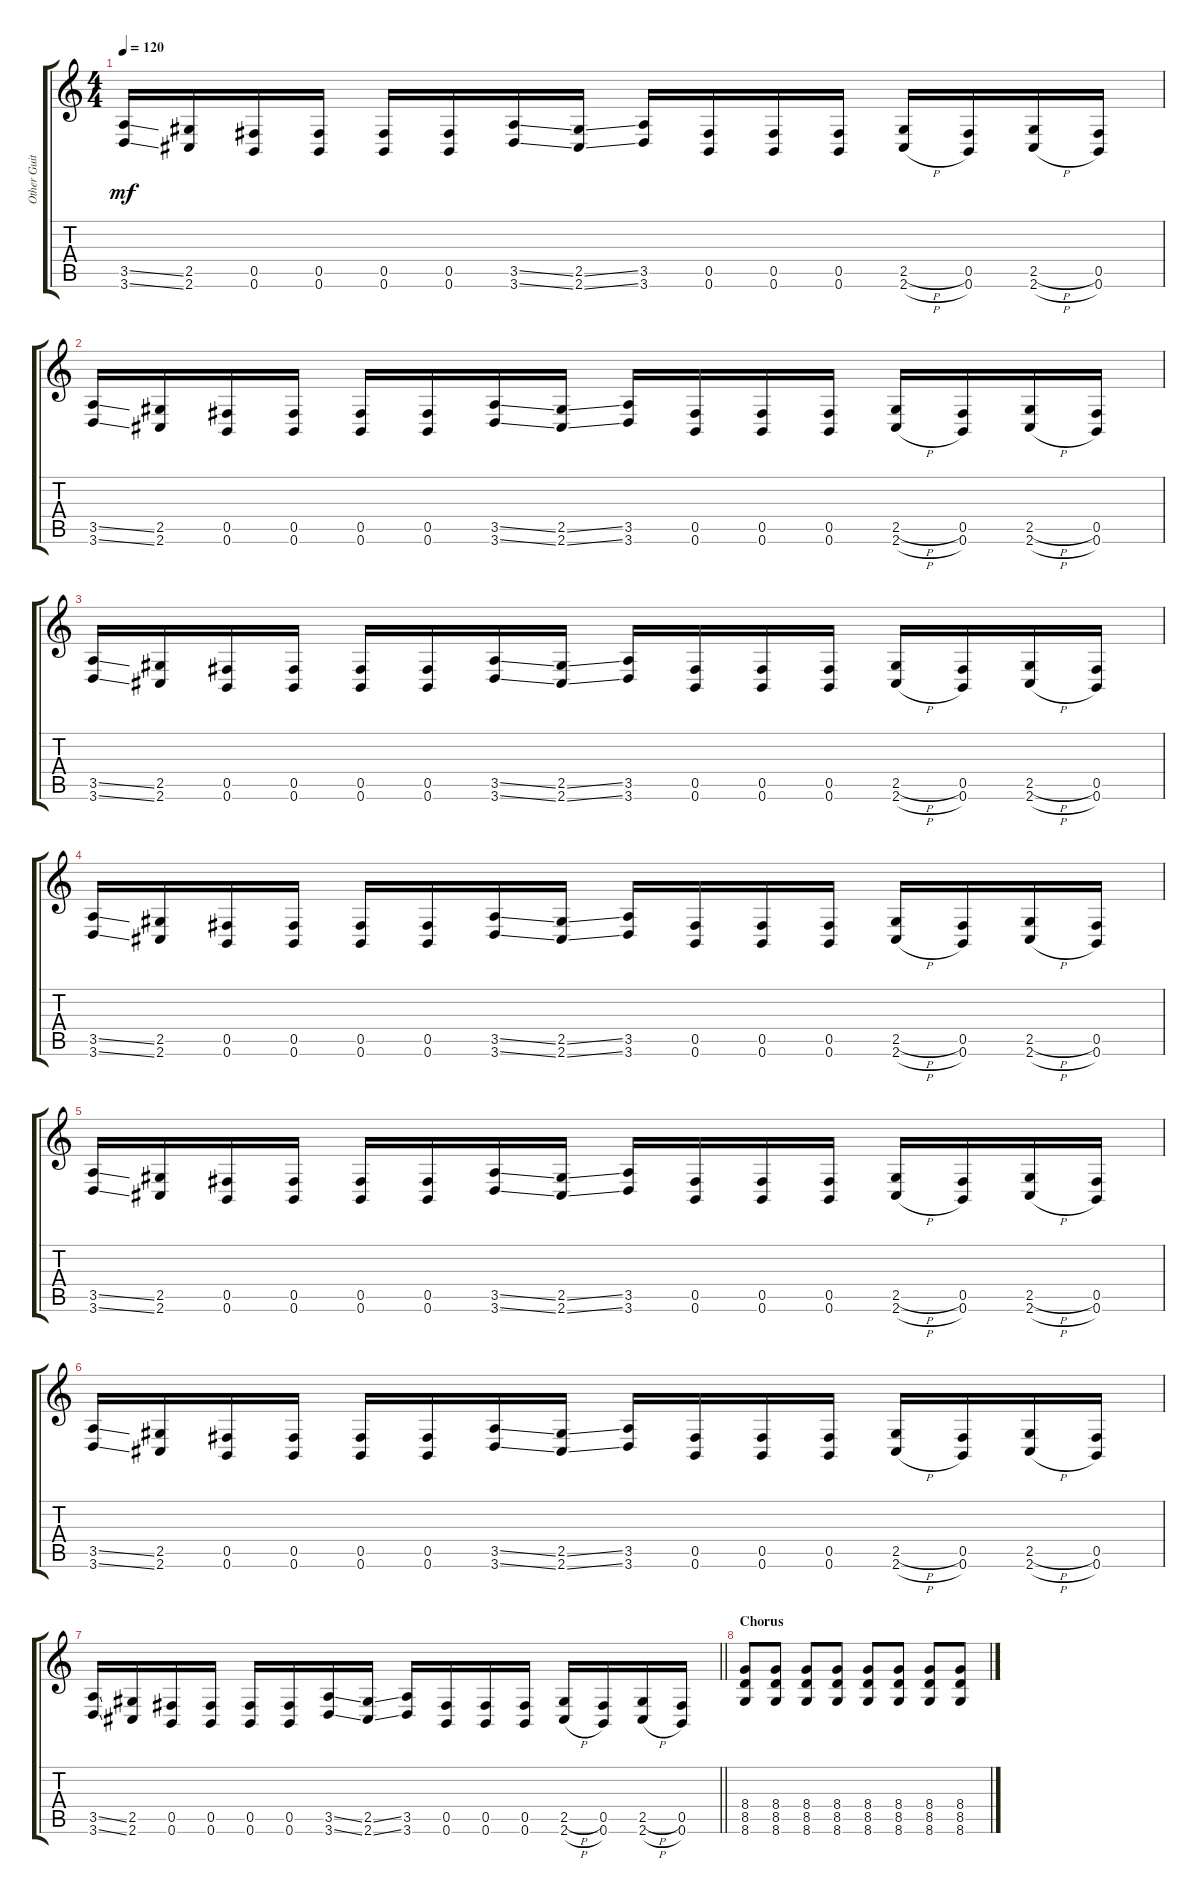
\track ("Other Guitar" "Other Guit") {instrument distortionguitar}
\staff {score tabs}
\tuning (Db4 Ab3 E3 B2 Gb2 B1) {hide}
\ts (4 4)
\tempo 120
\clef g2
\ks c
(3.5{ss} 3.6{ss}).16{dy mf} (2.5 2.6).16 (0.5 0.6).16 (0.5 0.6).16 (0.5 0.6).16 (0.5 0.6).16 (3.5{ss} 3.6{ss}).16 (2.5{ss} 2.6{ss}).16 (3.5 3.6).16 (0.5 0.6).16 (0.5 0.6).16 (0.5 0.6).16 (2.5{h} 2.6{h}).16 (0.5 0.6).16 (2.5{h} 2.6{h}).16 (0.5 0.6).16 |
(3.5{ss} 3.6{ss}).16 (2.5 2.6).16 (0.5 0.6).16 (0.5 0.6).16 (0.5 0.6).16 (0.5 0.6).16 (3.5{ss} 3.6{ss}).16 (2.5{ss} 2.6{ss}).16 (3.5 3.6).16 (0.5 0.6).16 (0.5 0.6).16 (0.5 0.6).16 (2.5{h} 2.6{h}).16 (0.5 0.6).16 (2.5{h} 2.6{h}).16 (0.5 0.6).16 |
(3.5{ss} 3.6{ss}).16 (2.5 2.6).16 (0.5 0.6).16 (0.5 0.6).16 (0.5 0.6).16 (0.5 0.6).16 (3.5{ss} 3.6{ss}).16 (2.5{ss} 2.6{ss}).16 (3.5 3.6).16 (0.5 0.6).16 (0.5 0.6).16 (0.5 0.6).16 (2.5{h} 2.6{h}).16 (0.5 0.6).16 (2.5{h} 2.6{h}).16 (0.5 0.6).16 |
(3.5{ss} 3.6{ss}).16 (2.5 2.6).16 (0.5 0.6).16 (0.5 0.6).16 (0.5 0.6).16 (0.5 0.6).16 (3.5{ss} 3.6{ss}).16 (2.5{ss} 2.6{ss}).16 (3.5 3.6).16 (0.5 0.6).16 (0.5 0.6).16 (0.5 0.6).16 (2.5{h} 2.6{h}).16 (0.5 0.6).16 (2.5{h} 2.6{h}).16 (0.5 0.6).16 |
(3.5{ss} 3.6{ss}).16 (2.5 2.6).16 (0.5 0.6).16 (0.5 0.6).16 (0.5 0.6).16 (0.5 0.6).16 (3.5{ss} 3.6{ss}).16 (2.5{ss} 2.6{ss}).16 (3.5 3.6).16 (0.5 0.6).16 (0.5 0.6).16 (0.5 0.6).16 (2.5{h} 2.6{h}).16 (0.5 0.6).16 (2.5{h} 2.6{h}).16 (0.5 0.6).16 |
(3.5{ss} 3.6{ss}).16 (2.5 2.6).16 (0.5 0.6).16 (0.5 0.6).16 (0.5 0.6).16 (0.5 0.6).16 (3.5{ss} 3.6{ss}).16 (2.5{ss} 2.6{ss}).16 (3.5 3.6).16 (0.5 0.6).16 (0.5 0.6).16 (0.5 0.6).16 (2.5{h} 2.6{h}).16 (0.5 0.6).16 (2.5{h} 2.6{h}).16 (0.5 0.6).16 |
\barLineRight lightlight
(3.5{ss} 3.6{ss}).16 (2.5 2.6).16 (0.5 0.6).16 (0.5 0.6).16 (0.5 0.6).16 (0.5 0.6).16 (3.5{ss} 3.6{ss}).16 (2.5{ss} 2.6{ss}).16 (3.5 3.6).16 (0.5 0.6).16 (0.5 0.6).16 (0.5 0.6).16 (2.5{h} 2.6{h}).16 (0.5 0.6).16 (2.5{h} 2.6{h}).16 (0.5 0.6).16 |
\section ("" "Chorus")
(8.4 8.5 8.6).8 (8.4 8.5 8.6).8 (8.4 8.5 8.6).8 (8.4 8.5 8.6).8 (8.4 8.5 8.6).8 (8.4 8.5 8.6).8 (8.4 8.5 8.6).8 (8.4 8.5 8.6).8
